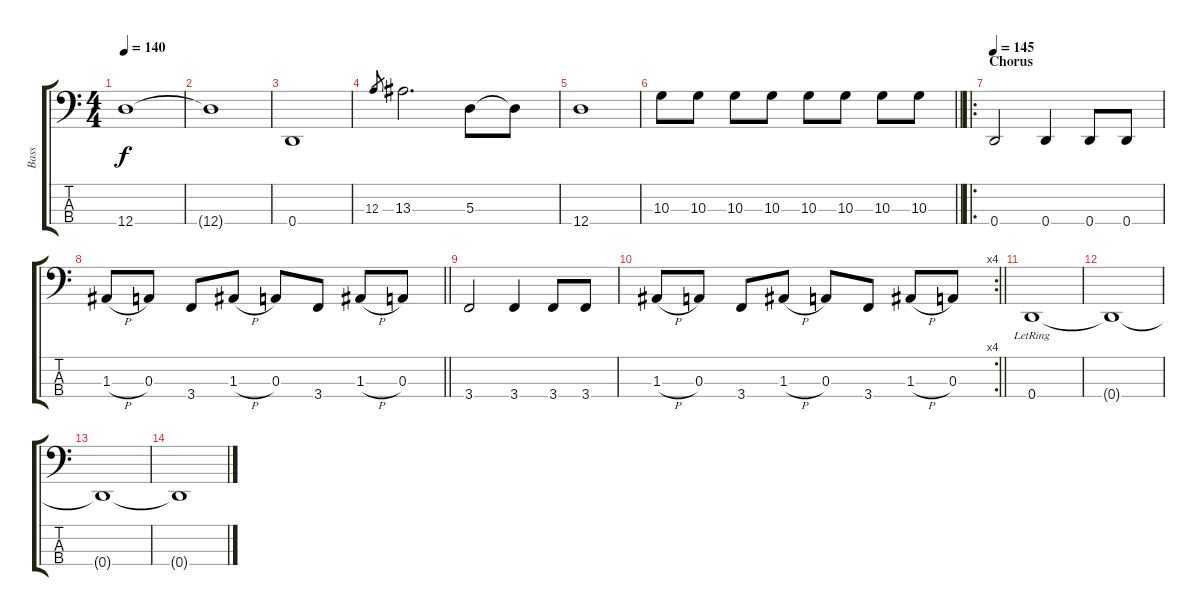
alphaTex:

\track ("Bass" "Bass") {instrument electricbassfinger}
\staff {score tabs}
\tuning (G2 D2 A1 D1) {hide}
\ts (4 4)
\tempo 140
\clef f4
\ks c
12.4.1{dy f} |
12.4{t}.1 |
0.4.1 |
12.3.8{gr} 13.3.2{d} 5.3.8 5.3{t}.8 |
12.4.1 |
\barLineRight lightlight
10.3.8 10.3.8 10.3.8 10.3.8 10.3.8 10.3.8 10.3.8 10.3.8 |
\ro
\section ("" "Chorus")
\tempo 145
0.4.2 0.4.4 0.4.8 0.4.8 |
\barLineRight lightlight
1.3{h}.8 0.3.8 3.4.8 1.3{h}.8 0.3.8 3.4.8 1.3{h}.8 0.3.8 |
3.4.2 3.4.4 3.4.8 3.4.8 |
\rc 4
\barLineRight lightlight
1.3{h}.8 0.3.8 3.4.8 1.3{h}.8 0.3.8 3.4.8 1.3{h}.8 0.3.8 |
0.4{lr}.1 |
0.4{t}.1 |
0.4{t}.1 |
0.4{t}.1
